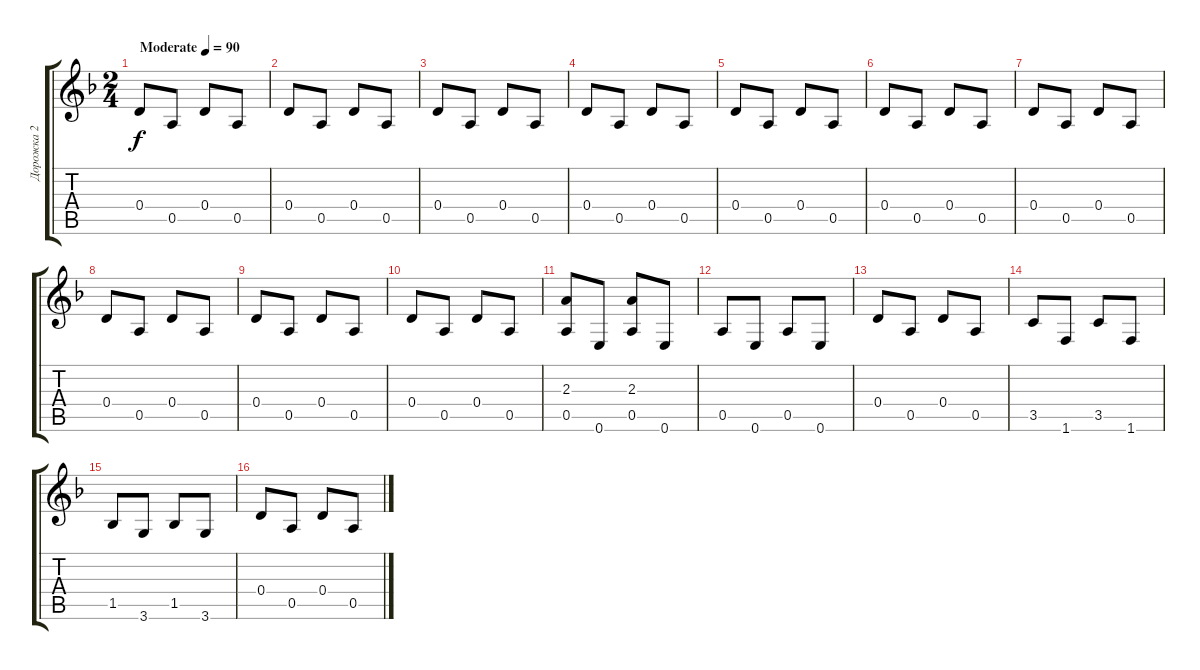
\track ("Дорожка 2" "Дорожка 2") {instrument acousticbass}
\staff {score tabs}
\tuning (E4 B3 G3 D3 A2 E2) {hide}
\ts (2 4)
\tempo (90 "Moderate")
\clef g2
\ks dminor
0.4.8{dy f instrument acousticbass} 0.5.8 0.4.8 0.5.8 |
0.4.8 0.5.8 0.4.8 0.5.8 |
0.4.8 0.5.8 0.4.8 0.5.8 |
0.4.8 0.5.8 0.4.8 0.5.8 |
0.4.8 0.5.8 0.4.8 0.5.8 |
0.4.8 0.5.8 0.4.8 0.5.8 |
0.4.8 0.5.8 0.4.8 0.5.8 |
0.4.8 0.5.8 0.4.8 0.5.8 |
0.4.8 0.5.8 0.4.8 0.5.8 |
0.4.8 0.5.8 0.4.8 0.5.8 |
(2.3 0.5).8 0.6.8 (2.3 0.5).8 0.6.8 |
0.5.8 0.6.8 0.5.8 0.6.8 |
0.4.8 0.5.8 0.4.8 0.5.8 |
3.5.8 1.6.8 3.5.8 1.6.8 |
1.5.8 3.6.8 1.5.8 3.6.8 |
0.4.8 0.5.8 0.4.8 0.5.8
